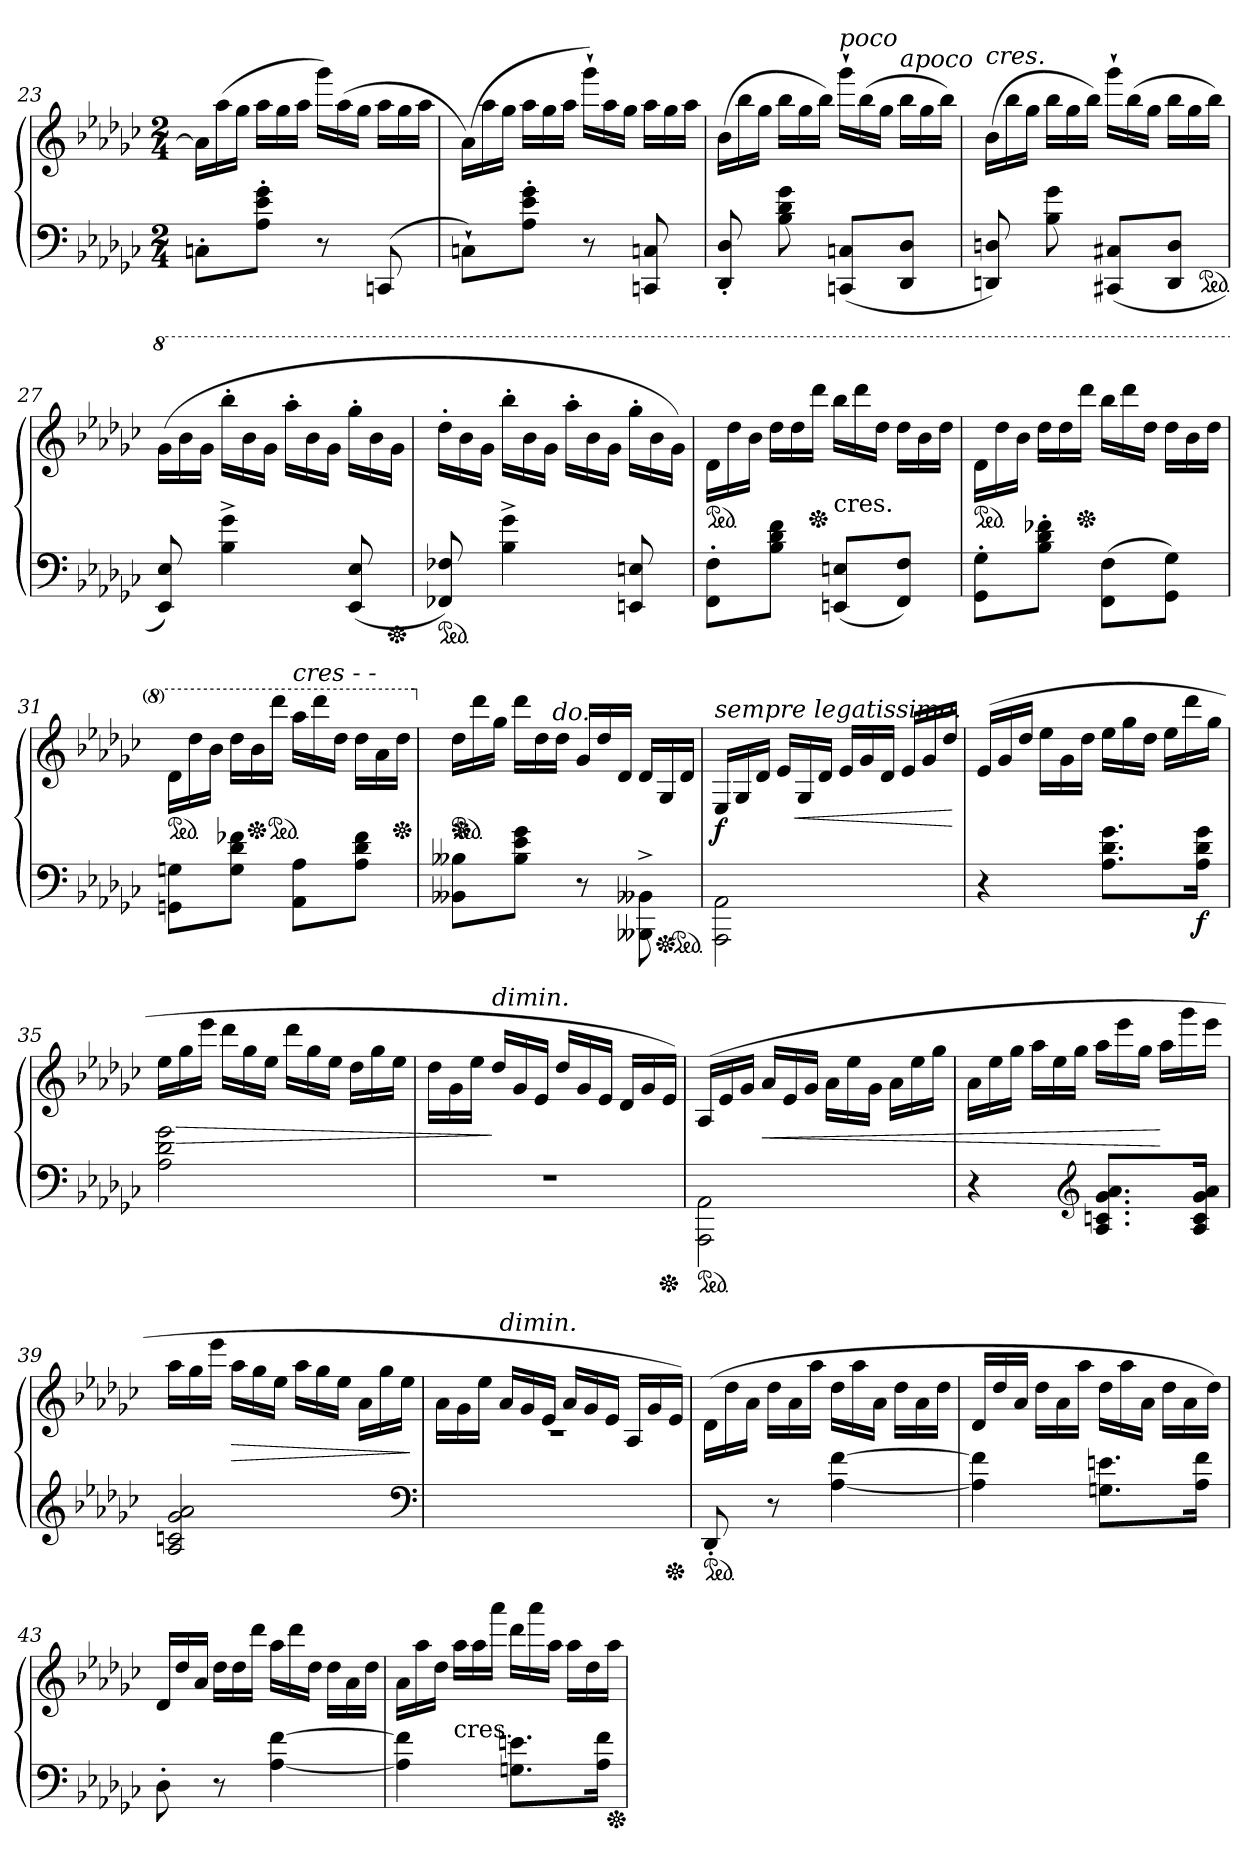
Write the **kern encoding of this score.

**kern	**kern	**dynam
*part1	*part1	*part1
*staff2	*staff1	*staff1/2
*clefF4	*clefG2	*
*k[b-e-a-d-g-c-]	*k[b-e-a-d-g-c-]	*
*M2/4	*M2/4	*
*	*Xtuplet	*
=23	=23	=23
8Cn'L	24a-LL]	.
.	(24aa-	.
.	24gg-JJ	.
8A-' 8e-' 8g-'J	24aa-LL	.
.	24gg-	.
.	24aa-JJ	.
8r	24ggg-LL)	.
.	(24aa-	.
.	24gg-JJ	.
(<8CCn	24aa-LL	.
.	24gg-	.
.	24aa-JJ	.
=24	=24	=24
8Cn`L)	(24a-LL)	.
.	24aa-	.
.	24gg-JJ	.
8A-' 8e-' 8g-'J	24aa-LL	.
.	24gg-	.
.	24aa-JJ	.
8r	24ggg-`LL)	.
.	24aa-	.
.	24gg-JJ	.
8CCn 8Cn	24aa-LL	.
.	24gg-	.
.	24aa-JJ	.
=25	=25	=25
8DD-' 8D-'	(24b-LL	.
.	24bb-	.
.	24gg-JJ	.
8B- 8d- 8g-	24bb-LL	.
.	24gg-	.
.	24bb-JJ)	.
!	!LO:TX:a:i:t=poco	!
(8CCn 8CnL	24ggg-`LL	.
.	(24bb-	.
.	24gg-JJ	.
!	!LO:TX:a:i:t=a	!
8DD- 8D-J	24bb-LL	.
!	!LO:TX:a:i:t=poco	!
.	24gg-	.
.	24bb-JJ)	.
=26	=26	=26
!	!LO:TX:a:i:t=cres.	!
8DDn 8Dn)	(24b-LL	.
.	24bb-	.
.	24gg-JJ	.
8B- 8g-	24bb-LL	.
.	24gg-	.
.	24bb-JJ)	.
(8CC#X 8C#XL	24ggg-`LL	.
.	(24bb-	.
.	24gg-JJ	.
8DD 8DJ	24bb-LL	.
.	24gg-	.
.	24bb-JJ)	.
*ped	*	*
=27	=27	=27
*	*8va	*
8EE- 8E-)	(>24gg-\LL	.
.	24bb-	.
.	24gg-JJ	.
4B-^< 4g-^<	24bbb-'LL	.
.	24bb-	.
.	24gg-JJ	.
.	24aaa-'LL	.
.	24bb-	.
.	24gg-JJ	.
(8EE- 8E-	24ggg-'LL	.
.	24bb-	.
*Xped	*	*
.	24gg-JJ	.
=28	=28	=28
*ped	*	*
8FF-X 8F-X)	24ddd-'LL	.
.	24bb-	.
.	24gg-JJ	.
4B-^< 4g-^<	24bbb-'LL	.
.	24bb-	.
.	24gg-JJ	.
.	24aaa-'LL	.
.	24bb-	.
.	24gg-JJ	.
8EEn 8En	24ggg-'LL	.
.	24bb-	.
.	24gg-JJ)	.
=29	=29	=29
*	*ped	*
8FF' 8F'L	24dd-\LL	.
.	24ddd-	.
.	24bb-JJ	.
8B- 8d- 8fJ	24ddd-LL	.
.	24ddd-	.
*	*Xped	*
.	24dddd-JJ	.
!	!LO:TX:c:t=cres.	!
(8EEn 8EnL	24bbb-LL	.
.	24dddd-	.
.	24ddd-JJ	.
8FF 8FJ)	24ddd-LL	.
.	24bb-	.
.	24ddd-JJ	.
=30	=30	=30
*	*ped	*
8GG-' 8G-'L	24dd-\LL	.
.	24ddd-	.
.	24bb-JJ	.
8B-' 8d-' 8f-X'J	24ddd-LL	.
.	24ddd-	.
*	*Xped	*
.	24dddd-JJ	.
(8FF\ 8F\L	24bbb-LL	.
.	24dddd-	.
.	24ddd-JJ	.
8GG- 8G-J)	24ddd-LL	.
.	24bb-	.
.	24ddd-JJ	.
=31	=31	=31
*	*ped	*
8GGn 8GnL	24dd-\LL	.
.	24ddd-	.
.	24bb-JJ	.
8G 8d- 8f-XJ	24ddd-LL	.
*	*Xped	*
.	24bb-	.
*	*ped	*
.	24dddd-JJ	.
!	!LO:TX:a:i:t=cres - -	!
8AA- 8A-L	24aaa-LL	.
.	24dddd-	.
.	24ddd-JJ	.
8A- 8d- 8f-J	24ddd-LL	.
.	24aa-	.
*	*Xped	*
.	24ddd-JJ	.
=32	=32	=32
*	*X8va	*
!	!LO:TX:a:t=loco.	!
!	!LO:TX:a:i:t=cen -	!
*	*ped	*
*	*Xped	*
8BB--X 8B--XL	24dd-LL	.
.	24ddd-	.
.	24gg-JJ	.
8B-- 8e- 8g-J	24ddd-LL	.
.	24dd-	.
!	!LO:TX:a:i:t=do.	!
.	24dd-JJ	.
8r	24g-LL	.
.	24dd-	.
.	24d-JJ	.
8BBB--X^>\ 8BB--X^>\	24d-/LL	.
*Xped	*	*
.	24G-/	.
.	24d-/JJ	.
*ped	*	*
=33	=33	=33
!	!LO:TX:a:i:t=sempre legatissimo.	!
2AAA-\ 2AA-\	24E-/LL	f
.	24G-/	.
.	24d-/JJ	.
.	24e-LL	.
.	24G-	<
.	24d-JJ	.
.	24e-LL	.
.	24g-	.
.	24d-JJ	.
.	24e-LL	.
.	24g-	.
.	24dd-JJ	.
.	.	[
=34	=34	=34
4r	(>24e-LL	.
.	24g-	.
.	24dd-JJ	.
.	24ee-LL	.
.	24g-	.
.	24dd-JJ	.
8.A- 8.d- 8.g-L	24ee-LL	.
.	24gg-	.
.	24dd-JJ	.
.	24ee-LL	.
.	24ddd-	.
!	!	!LO:DY:b=2
16A- 16d- 16g-Jk	.	f
.	24gg-JJ	.
=35	=35	=35
2A- 2d- 2g-	24ee-LL	.
.	24gg-	>
.	24eee-JJ	.
.	24ddd-LL	.
.	24gg-	.
.	24ee-JJ	.
.	24ddd-LL	.
.	24gg-	.
.	24ee-JJ	.
.	24dd-LL	.
.	24gg-	.
.	24ee-JJ	.
=36	=36	=36
2rF	24dd-LL	.
.	24g-	.
.	24ee-JJ	.
!	!LO:TX:a:i:t=dimin.	!
.	24dd-LL	]
.	24g-	.
.	24e-JJ	.
.	24dd-LL	.
.	24g-	.
.	24e-JJ	.
.	24d-LL	.
.	24g-	.
*Xped	*	*
.	24e-JJ)	.
=37	=37	=37
*ped	*	*
2AAA-\ 2AA-\	(>24A-/LL	.
.	24e-	.
.	24g-JJ	.
.	24a-LL	<
.	24e-	.
.	24g-JJ	.
.	24a-LL	.
.	24ee-	.
.	24g-JJ	.
.	24a-LL	.
.	24ee-	.
.	24gg-JJ	.
=38	=38	=38
4r	24a-LL	.
.	24ee-	.
.	24gg-JJ	.
.	24aa-LL	.
.	24ee-	.
.	24gg-JJ	.
*clefG2	*	*
8.A- 8.cn 8.g- 8.a-L	24aa-LL	.
.	24eee-	.
.	24gg-JJ	.
.	24aa-LL	[
.	24ggg-	.
16A- 16c 16g- 16a-Jk	.	.
.	24eee-JJ	.
=39	=39	=39
2A- 2cn 2g- 2a-	24aa-LL	.
.	24gg-	.
.	24eee-JJ	.
.	24aa-LL	>
.	24gg-	.
.	24ee-JJ	.
.	24aa-LL	.
.	24gg-	.
.	24ee-JJ	.
.	24a-LL	.
.	24gg-	.
.	24ee-JJ	.
*clefF4	*	*
.	.	]
=40	=40	=40
2rdd	24a-LL	.
.	24g-	.
.	24ee-JJ	.
!	!LO:TX:a:i:t=dimin.	!
.	24a-LL	.
.	24g-	.
.	24e-JJ	.
.	24a-LL	.
.	24g-	.
.	24e-JJ	.
.	24A-LL	.
.	24g-	.
*Xped	*	*
.	24e-JJ)	.
=41	=41	=41
*ped	*	*
8DD-'	(24d-\LL	.
.	24dd-	.
.	24a-JJ	.
8r	24dd-LL	.
.	24a-	.
.	24aa-JJ	.
[4A- [4f	24dd-LL	.
.	24aa-	.
.	24a-JJ	.
.	24dd-LL	.
.	24a-	.
.	24dd-JJ	.
=42	=42	=42
4A-] 4f]	24d-LL	.
.	24dd-	.
.	24a-JJ	.
.	24dd-LL	.
.	24a-	.
.	24aa-JJ	.
8.Gn 8.enL	24dd-LL	.
.	24aa-	.
.	24a-JJ	.
.	24dd-LL	.
.	24a-	.
16A- 16fJk	.	.
.	24dd-JJ)	.
=43	=43	=43
8D-'	24d-/LL	.
.	24dd-	.
.	24a-JJ	.
8r	24dd-LL	.
.	24dd-	.
.	24ddd-JJ	.
[4A- [4f	24aa-LL	.
.	24ddd-	.
.	24dd-JJ	.
.	24dd-LL	.
.	24a-	.
.	24dd-JJ	.
=44	=44	=44
4A-] 4f]	24a-LL	.
.	24aa-	.
.	24dd-JJ	.
!	!LO:TX:c:t=cres.	!
.	24aa-LL	.
.	24aa-	.
.	24aaa-JJ	.
8.Gn 8.enL	24ddd-LL	.
.	24aaa-	.
.	24aa-JJ	.
.	24aa-LL	.
.	24dd-	.
16A- 16fJk	.	.
*Xped	*	*
.	24aa-JJ	.
=	=	=
*-	*-	*-
